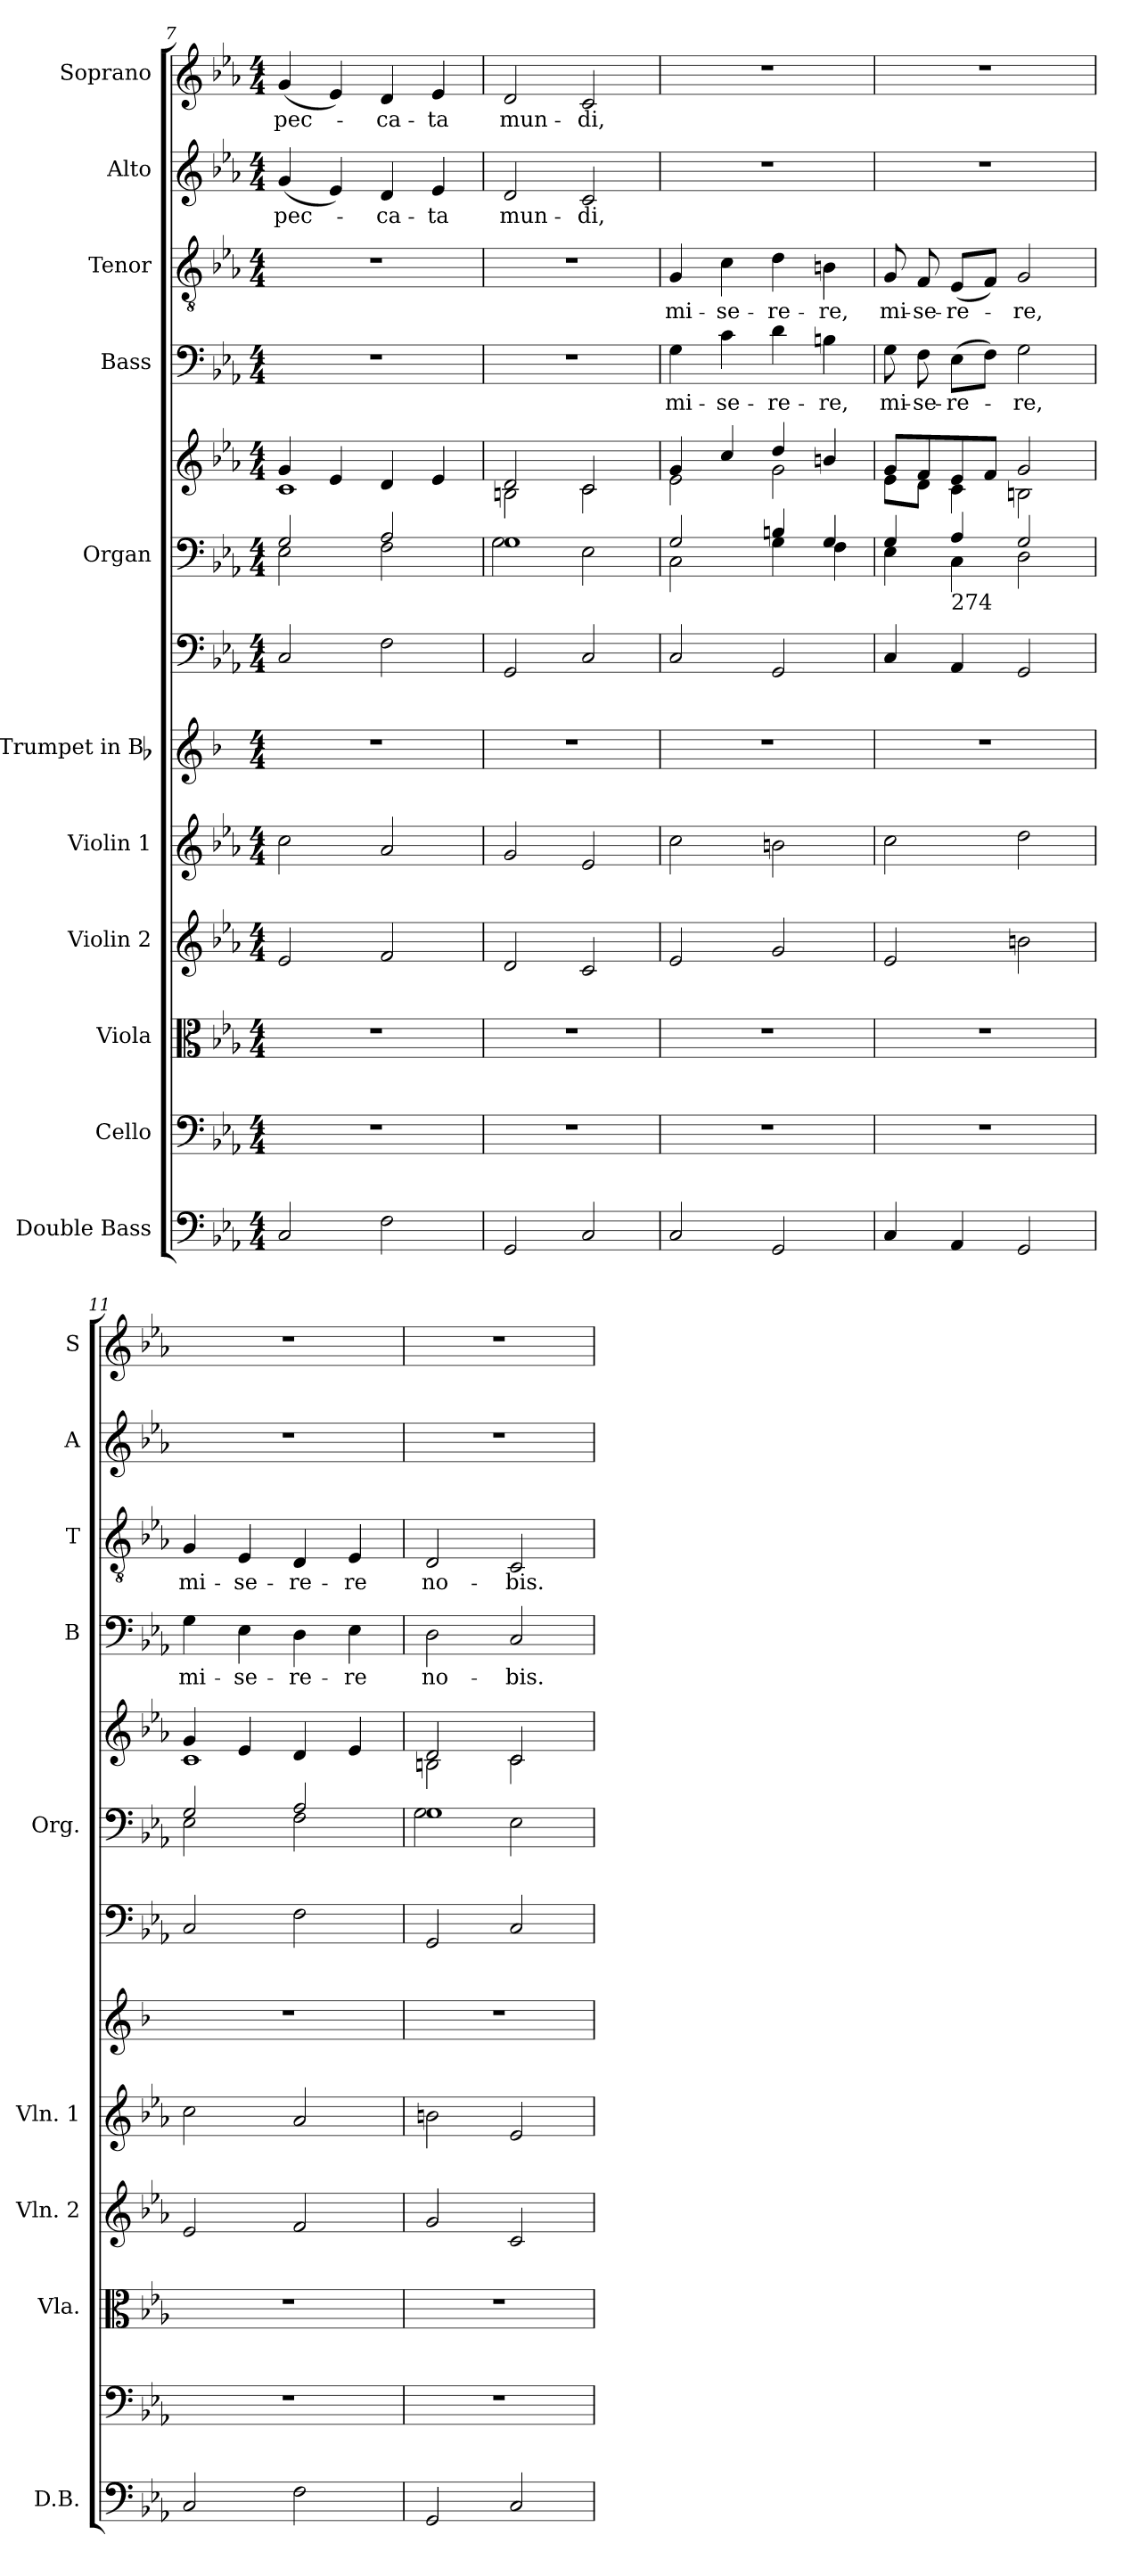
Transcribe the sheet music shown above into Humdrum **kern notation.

**kern	**kern	**kern	**kern	**kern	**kern	**kern	**kern	**kern	**kern	**text	**kern	**text	**kern	**text	**kern	**text
*part12	*part11	*part10	*part9	*part8	*part7	*part6	*part5	*part5	*part4	*part4	*part3	*part3	*part2	*part2	*part1	*part1
*staff13	*staff12	*staff11	*staff10	*staff9	*staff8	*staff7	*staff6	*staff5	*staff4	*staff4	*staff3	*staff3	*staff2	*staff2	*staff1	*staff1
*I"Double Bass	*I"Cello	*I"Viola	*I"Violin 2	*I"Violin 1	*I"Trumpet in Bb	*	*I"Organ	*	*I"Bass	*	*I"Tenor	*	*I"Alto	*	*I"Soprano	*
*I'D.B.	*	*I'Vla.	*I'Vln. 2	*I'Vln. 1	*	*	*I'Org.	*	*I'B	*	*I'T	*	*I'A	*	*I'S	*
!!LO:PB:g=z
*clefF4	*clefF4	*clefC3	*clefG2	*clefG2	*clefG2	*clefF4	*clefF4	*clefG2	*clefF4	*	*clefGv2	*	*clefG2	*	*clefG2	*
*ITrd7c12	*	*	*	*	*ITrd1c2	*	*	*	*	*	*	*	*	*	*	*
*k[b-e-a-]	*k[b-e-a-]	*k[b-e-a-]	*k[b-e-a-]	*k[b-e-a-]	*k[b-e-a-]	*k[b-e-a-]	*k[b-e-a-]	*k[b-e-a-]	*k[b-e-a-]	*	*k[b-e-a-]	*	*k[b-e-a-]	*	*k[b-e-a-]	*
*E-:	*E-:	*E-:	*E-:	*E-:	*E-:	*E-:	*E-:	*E-:	*E-:	*	*E-:	*	*E-:	*	*E-:	*
*M4/4	*M4/4	*M4/4	*M4/4	*M4/4	*M4/4	*M4/4	*M4/4	*M4/4	*M4/4	*	*M4/4	*	*M4/4	*	*M4/4	*
=7	=7	=7	=7	=7	=7	=7	=7	=7	=7	=7	=7	=7	=7	=7	=7	=7
*	*	*	*	*	*	*	*^	*^	*	*	*	*	*	*	*	*
!	!	!	!	!	!	!	!	!	!	!	!	!	!	!	!	!LO:LY:b	!	!LO:LY:b
2CC/	1r	1r	2e-/	2cc\	1r	2C/	2G/	2E-\	4g/	1c	1r	.	1r	.	(<4g/	pec-	(<4g/	pec-
.	.	.	.	.	.	.	.	.	4e-/	.	.	.	.	.	4e-/)	.	4e-/)	.
!	!	!	!	!	!	!	!	!	!	!	!	!	!	!	!	!LO:LY:b	!	!LO:LY:b
2FF\	.	.	2f/	2a-/	.	2F\	2A-/	2F\	4d/	.	.	.	.	.	4d/	-ca-	4d/	-ca-
!	!	!	!	!	!	!	!	!	!	!	!	!	!	!	!	!LO:LY:b	!	!LO:LY:b
.	.	.	.	.	.	.	.	.	4e-/	.	.	.	.	.	4e-/	-ta	4e-/	-ta
=8	=8	=8	=8	=8	=8	=8	=8	=8	=8	=8	=8	=8	=8	=8	=8	=8	=8	=8
!	!	!	!	!	!	!	!	!	!	!	!	!	!	!	!	!LO:LY:b	!	!LO:LY:b
2GGG/	1r	1r	2d/	2g/	1r	2GG/	1G	2G\	2d/	2Bn\	1r	.	1r	.	2d/	mun-	2d/	mun-
!	!	!	!	!	!	!	!	!	!	!	!	!	!	!	!	!LO:LY:b	!	!LO:LY:b
2CC/	.	.	2c/	2e-/	.	2C/	.	2E-\	2c/	2c\	.	.	.	.	2c/	-di,	2c/	-di,
=9	=9	=9	=9	=9	=9	=9	=9	=9	=9	=9	=9	=9	=9	=9	=9	=9	=9	=9
!	!	!	!	!	!	!	!	!	!	!	!	!LO:LY:b	!	!LO:LY:b	!	!	!	!
2CC/	1r	1r	2e-/	2cc\	1r	2C/	2G/	2C\	4g/	2e-\	4G\	mi-	4G/	mi-	1r	.	1r	.
!	!	!	!	!	!	!	!	!	!	!	!	!LO:LY:b	!	!LO:LY:b	!	!	!	!
.	.	.	.	.	.	.	.	.	4cc/	.	4c\	-se-	4c\	-se-	.	.	.	.
!	!	!	!	!	!	!	!	!	!	!	!	!LO:LY:b	!	!LO:LY:b	!	!	!	!
2GGG/	.	.	2g/	2bn\	.	2GG/	4Bn/	4G\	4dd/	2g\	4d\	-re-	4d\	-re-	.	.	.	.
!	!	!	!	!	!	!	!	!	!	!	!	!LO:LY:b	!	!LO:LY:b	!	!	!	!
.	.	.	.	.	.	.	4G/	4F\	4bn/	.	4Bn\	-re,	4Bn\	-re,	.	.	.	.
=10	=10	=10	=10	=10	=10	=10	=10	=10	=10	=10	=10	=10	=10	=10	=10	=10	=10	=10
!	!	!	!	!	!	!	!	!	!	!	!	!LO:LY:b	!	!LO:LY:b	!	!	!	!
4CC/	1r	1r	2e-/	2cc\	1r	4C/	4G/	4E-\	8g/L	8e-\L	8G\	mi-	8G/	mi-	1r	.	1r	.
!	!	!	!	!	!	!	!	!	!	!	!	!LO:LY:b	!	!LO:LY:b	!	!	!	!
.	.	.	.	.	.	.	.	.	8f/	8d\J	8F\	-se-	8F/	-se-	.	.	.	.
!	!	!	!	!	!	!	!LO:TX:b:t=274	!	!	!	!	!	!	!	!	!	!	!
!	!	!	!	!	!	!	!	!	!	!	!	!LO:LY:b	!	!LO:LY:b	!	!	!	!
4AAA-/	.	.	.	.	.	4AA-/	4A-/	4C\	8e-/	4c\	(>8E-\L	-re-	(<8E-/L	-re-	.	.	.	.
.	.	.	.	.	.	.	.	.	8f/J	.	8F\J)	.	8F/J)	.	.	.	.	.
!	!	!	!	!	!	!	!	!	!	!	!	!LO:LY:b	!	!LO:LY:b	!	!	!	!
2GGG/	.	.	2bn\	2dd\	.	2GG/	2G/	2D\	2g/	2Bn\	2G\	-re,	2G/	-re,	.	.	.	.
=11	=11	=11	=11	=11	=11	=11	=11	=11	=11	=11	=11	=11	=11	=11	=11	=11	=11	=11
!	!	!	!	!	!	!	!	!	!	!	!	!LO:LY:b	!	!LO:LY:b	!	!	!	!
2CC/	1r	1r	2e-/	2cc\	1r	2C/	2G/	2E-\	4g/	1c	4G\	mi-	4G/	mi-	1r	.	1r	.
!	!	!	!	!	!	!	!	!	!	!	!	!LO:LY:b	!	!LO:LY:b	!	!	!	!
.	.	.	.	.	.	.	.	.	4e-/	.	4E-\	-se-	4E-/	-se-	.	.	.	.
!	!	!	!	!	!	!	!	!	!	!	!	!LO:LY:b	!	!LO:LY:b	!	!	!	!
2FF\	.	.	2f/	2a-/	.	2F\	2A-/	2F\	4d/	.	4D\	-re-	4D/	-re-	.	.	.	.
!	!	!	!	!	!	!	!	!	!	!	!	!LO:LY:b	!	!LO:LY:b	!	!	!	!
.	.	.	.	.	.	.	.	.	4e-/	.	4E-\	-re	4E-/	-re	.	.	.	.
=12	=12	=12	=12	=12	=12	=12	=12	=12	=12	=12	=12	=12	=12	=12	=12	=12	=12	=12
!	!	!	!	!	!	!	!	!	!	!	!	!LO:LY:b	!	!LO:LY:b	!	!	!	!
2GGG/	1r	1r	2g/	2bn\	1r	2GG/	1G	2G\	2d/	2Bn\	2D\	no-	2D/	no-	1r	.	1r	.
!	!	!	!	!	!	!	!	!	!	!	!	!LO:LY:b	!	!LO:LY:b	!	!	!	!
2CC/	.	.	2c/	2e-/	.	2C/	.	2E-\	2c/	2c\	2C/	-bis.	2C/	-bis.	.	.	.	.
*	*	*	*	*	*	*	*v	*v	*	*	*	*	*	*	*	*	*	*
*	*	*	*	*	*	*	*	*v	*v	*	*	*	*	*	*	*	*
=	=	=	=	=	=	=	=	=	=	=	=	=	=	=	=	=
*-	*-	*-	*-	*-	*-	*-	*-	*-	*-	*-	*-	*-	*-	*-	*-	*-
